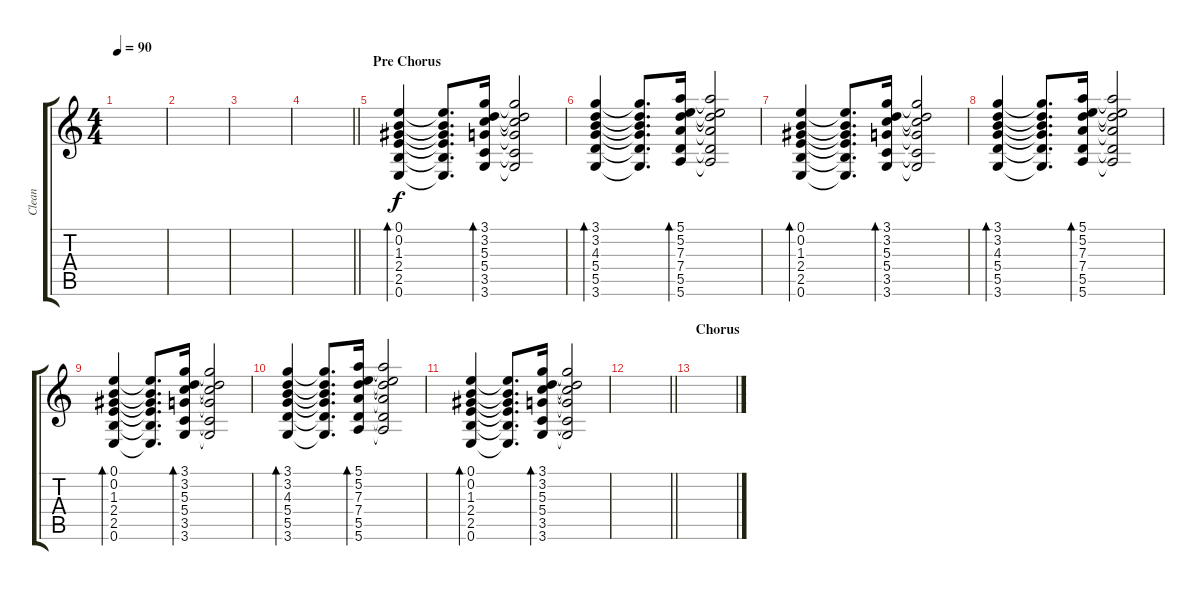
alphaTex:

\track ("Clean" "Clean") {instrument electricguitarclean}
\staff {score tabs}
\tuning (E4 B3 G3 D3 A2 E2) {hide}
\ts (4 4)
\tempo 90
\clef g2
\ks c
|
|
|
\barLineRight lightlight
|
\section ("" "Pre Chorus")
(0.1 0.2 1.3 2.4 2.5 0.6).4{bd 120} (0.1{t} 0.2{t} 1.3{t} 2.4{t} 2.5{t} 0.6{t}).8{d} (3.1 3.2 5.3 5.4 3.5 3.6).16{bd 120} (3.1{t} 3.2{t} 5.3{t} 5.4{t} 3.5{t} 3.6{t}).2 |
(3.1 3.2 4.3 5.4 5.5 3.6).4{bd 120} (3.1{t} 3.2{t} 4.3{t} 5.4{t} 5.5{t} 3.6{t}).8{d} (5.1 5.2 7.3 7.4 5.5 5.6).16{bd 120} (5.1{t} 5.2{t} 7.3{t} 7.4{t} 5.5{t} 5.6{t}).2 |
(0.1 0.2 1.3 2.4 2.5 0.6).4{bd 120} (0.1{t} 0.2{t} 1.3{t} 2.4{t} 2.5{t} 0.6{t}).8{d} (3.1 3.2 5.3 5.4 3.5 3.6).16{bd 120} (3.1{t} 3.2{t} 5.3{t} 5.4{t} 3.5{t} 3.6{t}).2 |
(3.1 3.2 4.3 5.4 5.5 3.6).4{bd 120} (3.1{t} 3.2{t} 4.3{t} 5.4{t} 5.5{t} 3.6{t}).8{d} (5.1 5.2 7.3 7.4 5.5 5.6).16{bd 120} (5.1{t} 5.2{t} 7.3{t} 7.4{t} 5.5{t} 5.6{t}).2 |
(0.1 0.2 1.3 2.4 2.5 0.6).4{bd 120} (0.1{t} 0.2{t} 1.3{t} 2.4{t} 2.5{t} 0.6{t}).8{d} (3.1 3.2 5.3 5.4 3.5 3.6).16{bd 120} (3.1{t} 3.2{t} 5.3{t} 5.4{t} 3.5{t} 3.6{t}).2 |
(3.1 3.2 4.3 5.4 5.5 3.6).4{bd 120} (3.1{t} 3.2{t} 4.3{t} 5.4{t} 5.5{t} 3.6{t}).8{d} (5.1 5.2 7.3 7.4 5.5 5.6).16{bd 120} (5.1{t} 5.2{t} 7.3{t} 7.4{t} 5.5{t} 5.6{t}).2 |
(0.1 0.2 1.3 2.4 2.5 0.6).4{bd 120} (0.1{t} 0.2{t} 1.3{t} 2.4{t} 2.5{t} 0.6{t}).8{d} (3.1 3.2 5.3 5.4 3.5 3.6).16{bd 120} (3.1{t} 3.2{t} 5.3{t} 5.4{t} 3.5{t} 3.6{t}).2 |
\barLineRight lightlight
|
\section ("" "Chorus")
